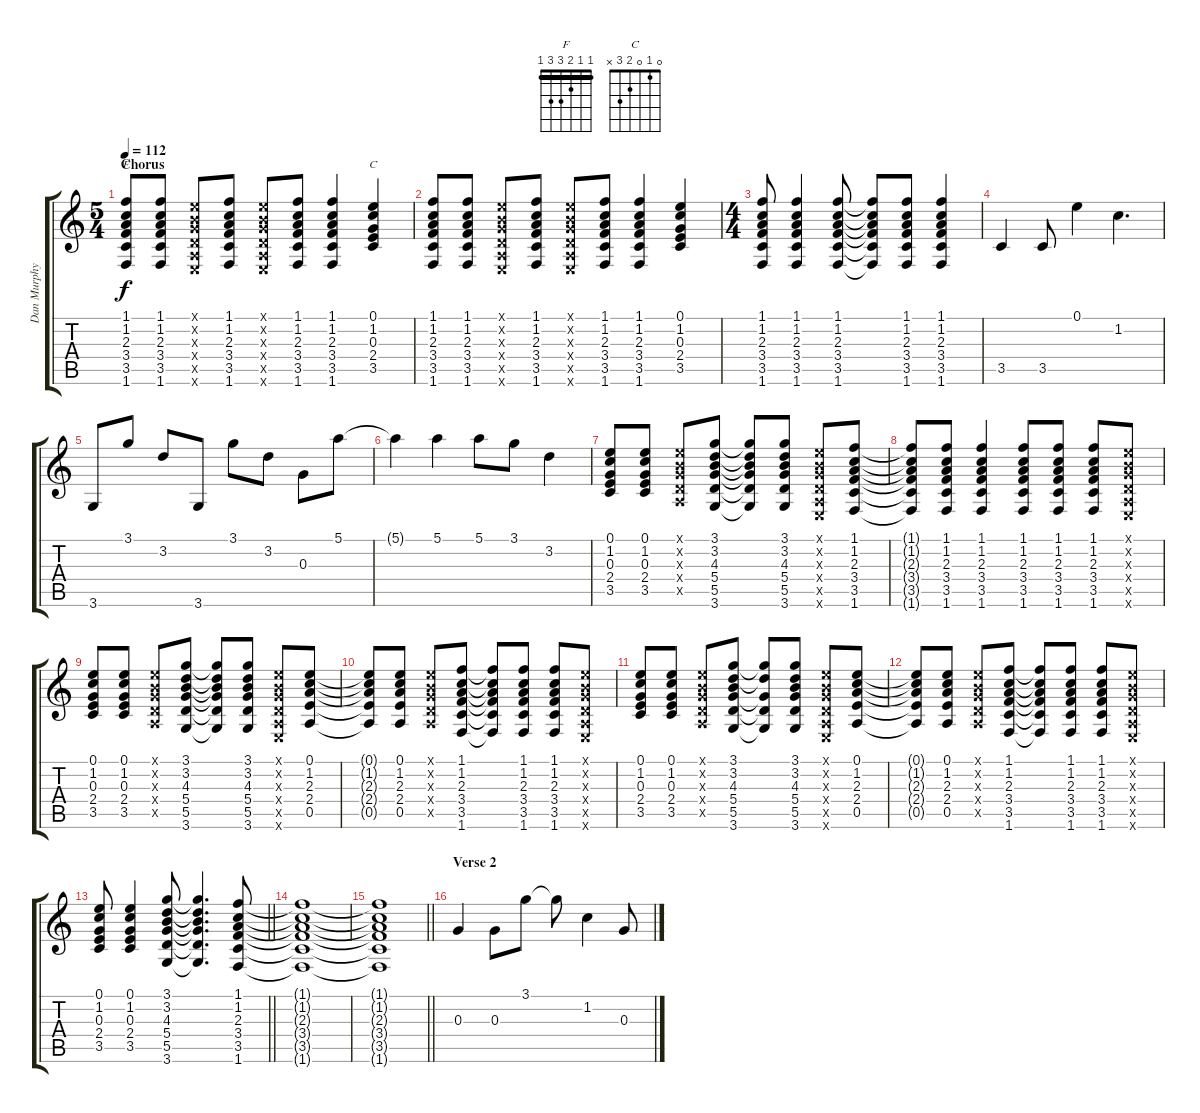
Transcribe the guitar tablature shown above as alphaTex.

\track ("Dan Murphy" "Dan Murphy") {instrument electricguitarclean}
\staff {score tabs}
\tuning (E4 B3 G3 D3 A2 E2) {hide}
\chord ("F" 1 1 2 3 3 1) {barre 1}
\chord ("C" 0 1 0 2 3 x)
\ts (5 4)
\section ("" "Chorus")
\tempo 112
\clef g2
\ks c
(1.1 1.2 2.3 3.4 3.5 1.6).8{ch "F" dy f} (1.1 1.2 2.3 3.4 3.5 1.6).8 (0.1{x} 0.2{x} 0.3{x} 0.4{x} 0.5{x} 0.6{x}).8 (1.1 1.2 2.3 3.4 3.5 1.6).8 (0.1{x} 0.2{x} 0.3{x} 0.4{x} 0.5{x} 0.6{x}).8 (1.1 1.2 2.3 3.4 3.5 1.6).8 (1.1 1.2 2.3 3.4 3.5 1.6).4 (0.1 1.2 0.3 2.4 3.5).4{ch "C"} |
(1.1 1.2 2.3 3.4 3.5 1.6).8 (1.1 1.2 2.3 3.4 3.5 1.6).8 (0.1{x} 0.2{x} 0.3{x} 0.4{x} 0.5{x} 0.6{x}).8 (1.1 1.2 2.3 3.4 3.5 1.6).8 (0.1{x} 0.2{x} 0.3{x} 0.4{x} 0.5{x} 0.6{x}).8 (1.1 1.2 2.3 3.4 3.5 1.6).8 (1.1 1.2 2.3 3.4 3.5 1.6).4 (0.1 1.2 0.3 2.4 3.5).4 |
\ts (4 4)
(1.1 1.2 2.3 3.4 3.5 1.6).8 (1.1 1.2 2.3 3.4 3.5 1.6).4 (1.1 1.2 2.3 3.4 3.5 1.6).8 (1.1{t} 1.2{t} 2.3{t} 3.4{t} 3.5{t} 1.6{t}).8 (1.1 1.2 2.3 3.4 3.5 1.6).8 (1.1 1.2 2.3 3.4 3.5 1.6).4 |
3.5.4{instrument electricguitarclean} 3.5.8 0.1.4 1.2.4{d} |
3.6.8 3.1.8 3.2.8 3.6.8 3.1.8 3.2.8 0.3.8 5.1.8 |
5.1{t}.4 5.1.4 5.1.8 3.1.8 3.2.4 |
(0.1 1.2 0.3 2.4 3.5).8{instrument overdrivenguitar} (0.1 1.2 0.3 2.4 3.5).8 (0.1{x} 0.2{x} 0.3{x} 0.4{x} 0.5{x}).8 (3.1 3.2 4.3 5.4 5.5 3.6).8 (3.1{t} 3.2{t} 4.3{t} 5.4{t} 5.5{t} 3.6{t}).8 (3.1 3.2 4.3 5.4 5.5 3.6).8 (0.1{x} 0.2{x} 0.3{x} 0.4{x} 0.5{x} 0.6{x}).8 (1.1 1.2 2.3 3.4 3.5 1.6).8 |
(1.1{t} 1.2{t} 2.3{t} 3.4{t} 3.5{t} 1.6{t}).8 (1.1 1.2 2.3 3.4 3.5 1.6).8 (1.1 1.2 2.3 3.4 3.5 1.6).4 (1.1 1.2 2.3 3.4 3.5 1.6).8 (1.1 1.2 2.3 3.4 3.5 1.6).8 (1.1 1.2 2.3 3.4 3.5 1.6).8 (0.1{x} 0.2{x} 0.3{x} 0.4{x} 0.5{x} 0.6{x}).8 |
(0.1 1.2 0.3 2.4 3.5).8 (0.1 1.2 0.3 2.4 3.5).8 (0.1{x} 0.2{x} 0.3{x} 0.4{x} 0.5{x}).8 (3.1 3.2 4.3 5.4 5.5 3.6).8 (3.1{t} 3.2{t} 4.3{t} 5.4{t} 5.5{t} 3.6{t}).8 (3.1 3.2 4.3 5.4 5.5 3.6).8 (0.1{x} 0.2{x} 0.3{x} 0.4{x} 0.5{x} 0.6{x}).8 (0.1 1.2 2.3 2.4 0.5).8 |
(0.1{t} 1.2{t} 2.3{t} 2.4{t} 0.5{t}).8 (0.1 1.2 2.3 2.4 0.5).8 (0.1{x} 0.2{x} 0.3{x} 0.4{x} 0.5{x}).8 (1.1 1.2 2.3 3.4 3.5 1.6).8 (1.1{t} 1.2{t} 2.3{t} 3.4{t} 3.5{t} 1.6{t}).8 (1.1 1.2 2.3 3.4 3.5 1.6).8 (1.1 1.2 2.3 3.4 3.5 1.6).8 (0.1{x} 0.2{x} 0.3{x} 0.4{x} 0.5{x} 0.6{x}).8 |
(0.1 1.2 0.3 2.4 3.5).8 (0.1 1.2 0.3 2.4 3.5).8 (0.1{x} 0.2{x} 0.3{x} 0.4{x} 0.5{x}).8 (3.1 3.2 4.3 5.4 5.5 3.6).8 (3.1{t} 3.2{t} 5.4{t} 5.5{t} 3.6{t}).8 (3.1 3.2 4.3 5.4 5.5 3.6).8 (0.1{x} 0.2{x} 0.3{x} 0.4{x} 0.5{x} 0.6{x}).8 (0.1 1.2 2.3 2.4 0.5).8 |
(0.1{t} 1.2{t} 2.3{t} 2.4{t} 0.5{t}).8 (0.1 1.2 2.3 2.4 0.5).8 (0.1{x} 0.2{x} 0.3{x} 0.4{x} 0.5{x}).8 (1.1 1.2 2.3 3.4 3.5 1.6).8 (1.1{t} 1.2{t} 2.3{t} 3.4{t} 3.5{t} 1.6{t}).8 (1.1 1.2 2.3 3.4 3.5 1.6).8 (1.1 1.2 2.3 3.4 3.5 1.6).8 (0.1{x} 0.2{x} 0.3{x} 0.4{x} 0.5{x} 0.6{x}).8 |
\barLineRight lightlight
(0.1 1.2 0.3 2.4 3.5).8 (0.1 1.2 0.3 2.4 3.5).4 (3.1 3.2 4.3 5.4 5.5 3.6).8 (3.1{t} 3.2{t} 4.3{t} 5.4{t} 5.5{t} 3.6{t}).4{d} (1.1 1.2 2.3 3.4 3.5 1.6).8 |
(1.1{t} 1.2{t} 2.3{t} 3.4{t} 3.5{t} 1.6{t}).1 |
\barLineRight lightlight
(1.1{t} 1.2{t} 2.3{t} 3.4{t} 3.5{t} 1.6{t}).1 |
\section ("" "Verse 2")
0.3.4{instrument electricguitarclean} 0.3.8 3.1.8 3.1{t}.8 1.2.4 0.3.8
